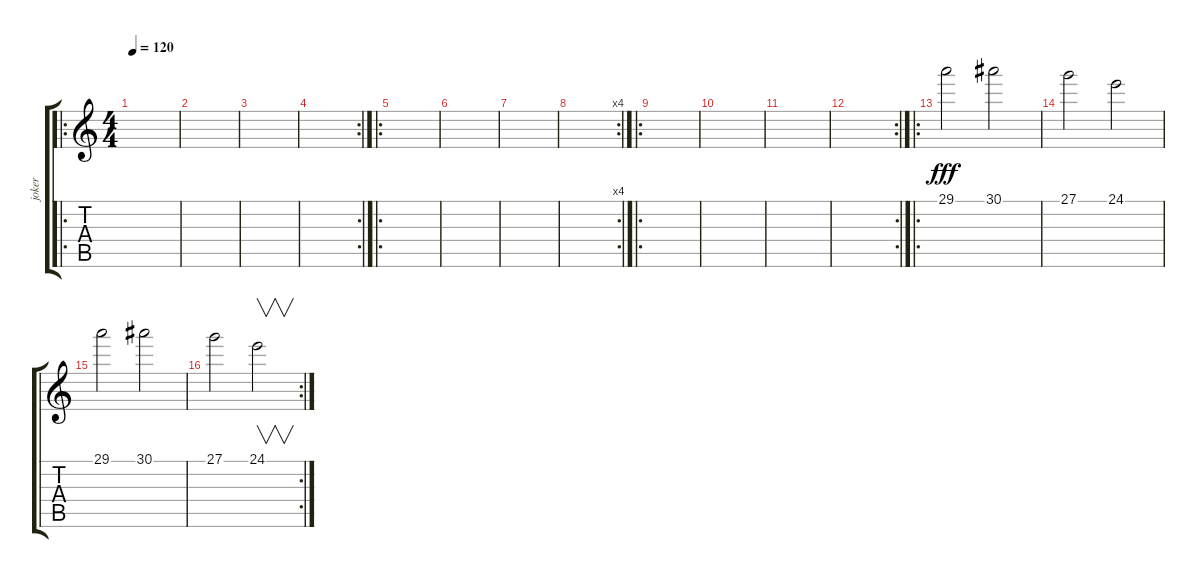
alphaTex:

\track ("joker" "joker") {instrument stringensemble1}
\staff {score tabs}
\tuning (E4 B3 G3 D3 A2 E2) {hide}
\ro
\ts (4 4)
\tempo 120
\clef g2
\ks c
|
|
|
\rc 2
|
\ro
|
|
|
\rc 4
|
\ro
|
|
|
\rc 2
|
\ro
29.1.2{dy fff} 30.1.2 |
27.1.2 24.1.2 |
29.1.2 30.1.2 |
\rc 2
27.1.2 24.1.2{v}
